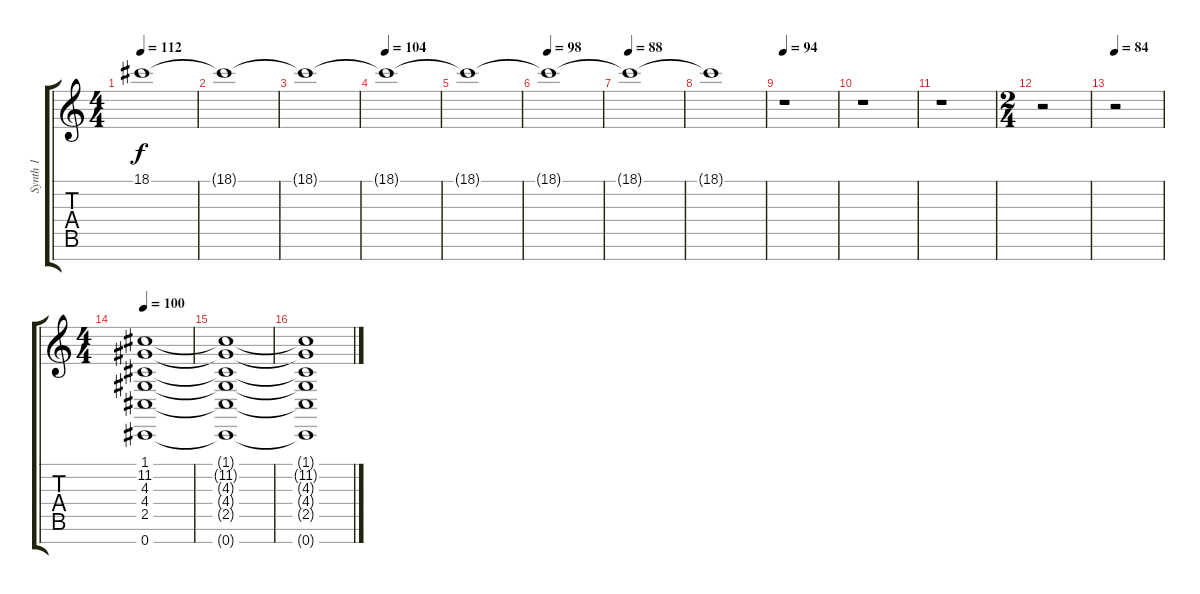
\track ("Synth 1" "Synth 1") {instrument synthstrings1}
\staff {score tabs}
\tuning (G4 D4 A3 E3 B2 Gb2 Db2) {hide}
\ts (4 4)
\tempo 112
\clef g2
\ks c
18.1{t}.1{dy f} |
18.1{t}.1 |
18.1{t}.1 |
\tempo 104
18.1{t}.1 |
18.1{t}.1 |
\tempo 98
18.1{t}.1 |
\tempo 88
18.1{t}.1 |
18.1{t}.1 |
\tempo 94
r.1 |
r.1 |
r.1 |
\ts (2 4)
r.2 |
\tempo 84
r.2 |
\ts (4 4)
\tempo 100
(1.1 11.2 4.3 4.4 2.5 0.7).1 |
(1.1{t} 11.2{t} 4.3{t} 4.4{t} 2.5{t} 0.7{t}).1 |
(1.1{t} 11.2{t} 4.3{t} 4.4{t} 2.5{t} 0.7{t}).1
